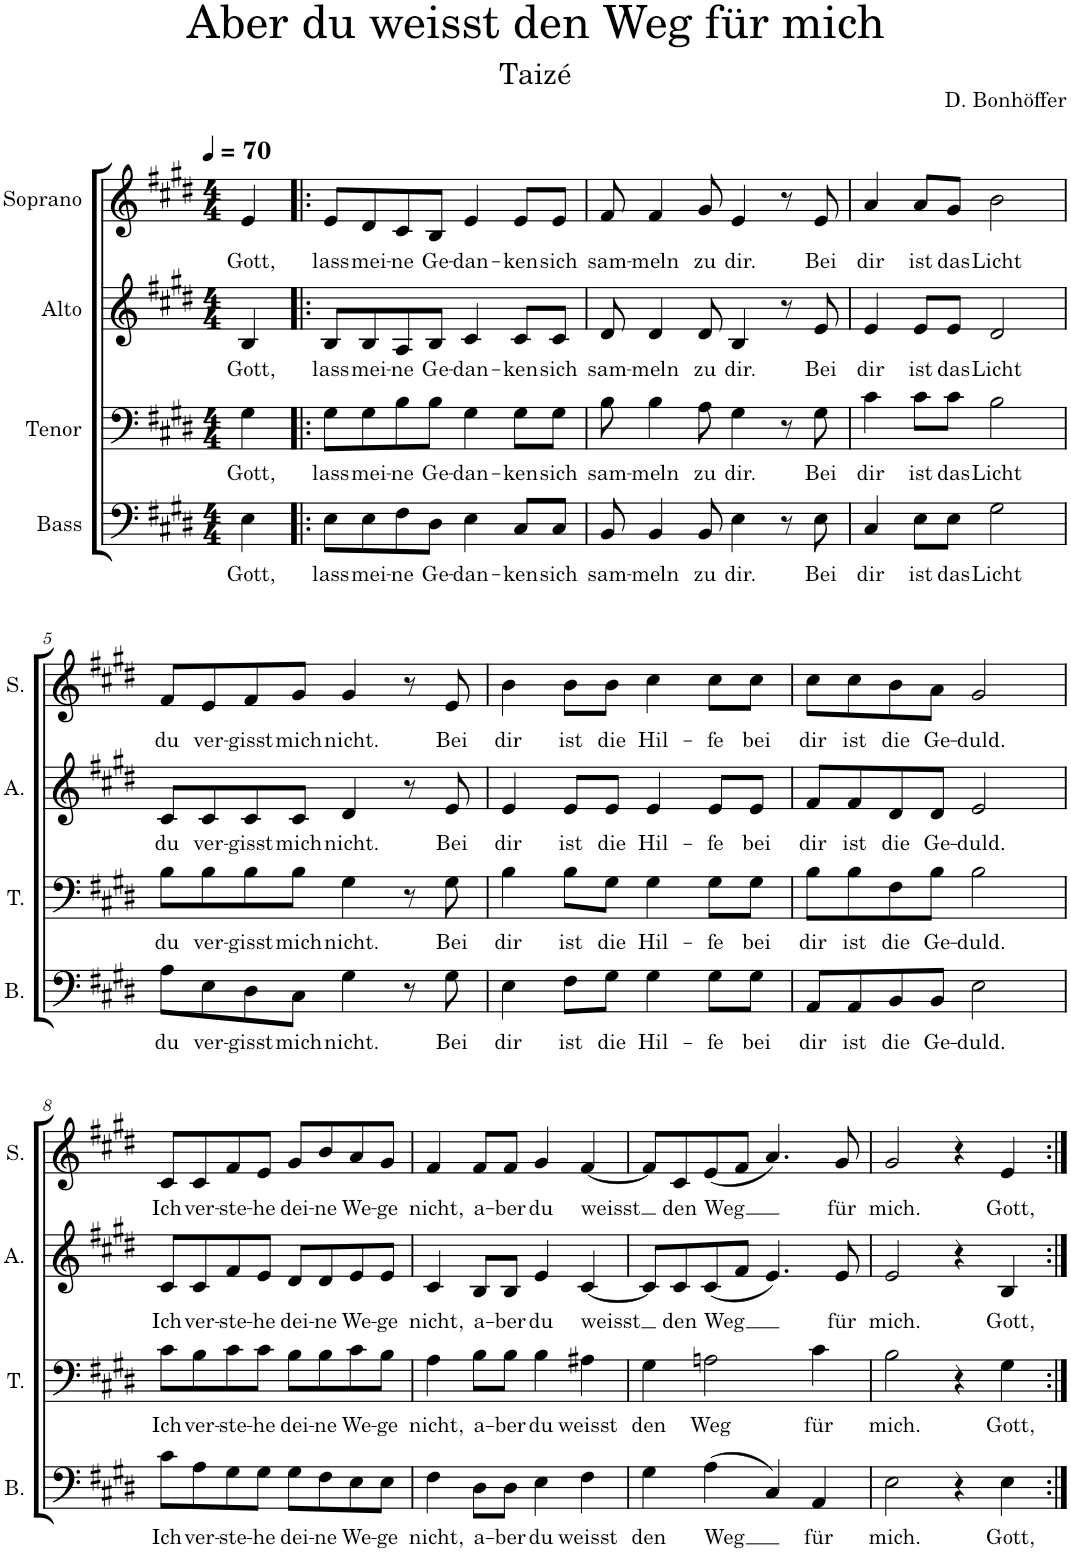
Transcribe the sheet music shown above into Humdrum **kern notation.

**kern	**text	**kern	**text	**kern	**text	**kern	**text
*part4	*part4	*part3	*part3	*part2	*part2	*part1	*part1
*staff4	*staff4	*staff3	*staff3	*staff2	*staff2	*staff1	*staff1
*I"Bass	*	*I"Tenor	*	*I"Alto	*	*I"Soprano	*
*I'B.	*	*I'T.	*	*I'A.	*	*I'S.	*
*clefF4	*	*clefF4	*	*clefG2	*	*clefG2	*
*k[f#c#g#d#]	*	*k[f#c#g#d#]	*	*k[f#c#g#d#]	*	*k[f#c#g#d#]	*
*M4/4	*	*M4/4	*	*M4/4	*	*M4/4	*
*MM70	*	*MM70	*	*MM70	*	*MM70	*
=1	=1	=1	=1	=1	=1	=1	=1
!	!LO:LY:b	!	!LO:LY:b	!	!LO:LY:b	!	!LO:LY:b
4E\	Gott,	4G#\	Gott,	4B/	Gott,	4e/	Gott,
=2!|:	=2!|:	=2!|:	=2!|:	=2!|:	=2!|:	=2!|:	=2!|:
!	!LO:LY:b	!	!LO:LY:b	!	!LO:LY:b	!	!LO:LY:b
8E\L	lass	8G#\L	lass	8B/L	lass	8e/L	lass
!	!LO:LY:b	!	!LO:LY:b	!	!LO:LY:b	!	!LO:LY:b
8E\	mei-	8G#\	mei-	8B/	mei-	8d#/	mei-
!	!LO:LY:b	!	!LO:LY:b	!	!LO:LY:b	!	!LO:LY:b
8F#\	-ne	8B\	-ne	8A/	-ne	8c#/	-ne
!	!LO:LY:b	!	!LO:LY:b	!	!LO:LY:b	!	!LO:LY:b
8D#\J	Ge-	8B\J	Ge-	8B/J	Ge-	8B/J	Ge-
!	!LO:LY:b	!	!LO:LY:b	!	!LO:LY:b	!	!LO:LY:b
4E\	-dan-	4G#\	-dan-	4c#/	-dan-	4e/	-dan-
!	!LO:LY:b	!	!LO:LY:b	!	!LO:LY:b	!	!LO:LY:b
8C#/L	-ken	8G#\L	-ken	8c#/L	-ken	8e/L	-ken
!	!LO:LY:b	!	!LO:LY:b	!	!LO:LY:b	!	!LO:LY:b
8C#/J	sich	8G#\J	sich	8c#/J	sich	8e/J	sich
=3	=3	=3	=3	=3	=3	=3	=3
!	!LO:LY:b	!	!LO:LY:b	!	!LO:LY:b	!	!LO:LY:b
8BB/	sam-	8B\	sam-	8d#/	sam-	8f#/	sam-
!	!LO:LY:b	!	!LO:LY:b	!	!LO:LY:b	!	!LO:LY:b
4BB/	-meln	4B\	-meln	4d#/	-meln	4f#/	-meln
!	!LO:LY:b	!	!LO:LY:b	!	!LO:LY:b	!	!LO:LY:b
8BB/	zu	8A\	zu	8d#/	zu	8g#/	zu
!	!LO:LY:b	!	!LO:LY:b	!	!LO:LY:b	!	!LO:LY:b
4E\	dir.	4G#\	dir.	4B/	dir.	4e/	dir.
8r	.	8r	.	8r	.	8r	.
!	!LO:LY:b	!	!LO:LY:b	!	!LO:LY:b	!	!LO:LY:b
8E\	Bei	8G#\	Bei	8e/	Bei	8e/	Bei
=4	=4	=4	=4	=4	=4	=4	=4
!	!LO:LY:b	!	!LO:LY:b	!	!LO:LY:b	!	!LO:LY:b
4C#/	dir	4c#\	dir	4e/	dir	4a/	dir
!	!LO:LY:b	!	!LO:LY:b	!	!LO:LY:b	!	!LO:LY:b
8E\L	ist	8c#\L	ist	8e/L	ist	8a/L	ist
!	!LO:LY:b	!	!LO:LY:b	!	!LO:LY:b	!	!LO:LY:b
8E\J	das	8c#\J	das	8e/J	das	8g#/J	das
!	!LO:LY:b	!	!LO:LY:b	!	!LO:LY:b	!	!LO:LY:b
2G#\	Licht	2B\	Licht	2d#/	Licht	2b\	Licht
!!LO:LB:g=z
=5	=5	=5	=5	=5	=5	=5	=5
!	!LO:LY:b	!	!LO:LY:b	!	!LO:LY:b	!	!LO:LY:b
8A\L	du	8B\L	du	8c#/L	du	8f#/L	du
!	!LO:LY:b	!	!LO:LY:b	!	!LO:LY:b	!	!LO:LY:b
8E\	ver-	8B\	ver-	8c#/	ver-	8e/	ver-
!	!LO:LY:b	!	!LO:LY:b	!	!LO:LY:b	!	!LO:LY:b
8D#\	-gisst	8B\	-gisst	8c#/	-gisst	8f#/	-gisst
!	!LO:LY:b	!	!LO:LY:b	!	!LO:LY:b	!	!LO:LY:b
8C#\J	mich	8B\J	mich	8c#/J	mich	8g#/J	mich
!	!LO:LY:b	!	!LO:LY:b	!	!LO:LY:b	!	!LO:LY:b
4G#\	nicht.	4G#\	nicht.	4d#/	nicht.	4g#/	nicht.
8r	.	8r	.	8r	.	8r	.
!	!LO:LY:b	!	!LO:LY:b	!	!LO:LY:b	!	!LO:LY:b
8G#\	Bei	8G#\	Bei	8e/	Bei	8e/	Bei
=6	=6	=6	=6	=6	=6	=6	=6
!	!LO:LY:b	!	!LO:LY:b	!	!LO:LY:b	!	!LO:LY:b
4E\	dir	4B\	dir	4e/	dir	4b\	dir
!	!LO:LY:b	!	!LO:LY:b	!	!LO:LY:b	!	!LO:LY:b
8F#\L	ist	8B\L	ist	8e/L	ist	8b\L	ist
!	!LO:LY:b	!	!LO:LY:b	!	!LO:LY:b	!	!LO:LY:b
8G#\J	die	8G#\J	die	8e/J	die	8b\J	die
!	!LO:LY:b	!	!LO:LY:b	!	!LO:LY:b	!	!LO:LY:b
4G#\	Hil-	4G#\	Hil-	4e/	Hil-	4cc#\	Hil-
!	!LO:LY:b	!	!LO:LY:b	!	!LO:LY:b	!	!LO:LY:b
8G#\L	-fe	8G#\L	-fe	8e/L	-fe	8cc#\L	-fe
!	!LO:LY:b	!	!LO:LY:b	!	!LO:LY:b	!	!LO:LY:b
8G#\J	bei	8G#\J	bei	8e/J	bei	8cc#\J	bei
=7	=7	=7	=7	=7	=7	=7	=7
!	!LO:LY:b	!	!LO:LY:b	!	!LO:LY:b	!	!LO:LY:b
8AA/L	dir	8B\L	dir	8f#/L	dir	8cc#\L	dir
!	!LO:LY:b	!	!LO:LY:b	!	!LO:LY:b	!	!LO:LY:b
8AA/	ist	8B\	ist	8f#/	ist	8cc#\	ist
!	!LO:LY:b	!	!LO:LY:b	!	!LO:LY:b	!	!LO:LY:b
8BB/	die	8F#\	die	8d#/	die	8b\	die
!	!LO:LY:b	!	!LO:LY:b	!	!LO:LY:b	!	!LO:LY:b
8BB/J	Ge-	8B\J	Ge-	8d#/J	Ge-	8a\J	Ge-
!	!LO:LY:b	!	!LO:LY:b	!	!LO:LY:b	!	!LO:LY:b
2E\	-duld.	2B\	-duld.	2e/	-duld.	2g#/	-duld.
!!LO:LB:g=z
=8	=8	=8	=8	=8	=8	=8	=8
!	!LO:LY:b	!	!LO:LY:b	!	!LO:LY:b	!	!LO:LY:b
8c#\L	Ich	8c#\L	Ich	8c#/L	Ich	8c#/L	Ich
!	!LO:LY:b	!	!LO:LY:b	!	!LO:LY:b	!	!LO:LY:b
8A\	ver-	8B\	ver-	8c#/	ver-	8c#/	ver-
!	!LO:LY:b	!	!LO:LY:b	!	!LO:LY:b	!	!LO:LY:b
8G#\	-ste-	8c#\	-ste-	8f#/	-ste-	8f#/	-ste-
!	!LO:LY:b	!	!LO:LY:b	!	!LO:LY:b	!	!LO:LY:b
8G#\J	-he	8c#\J	-he	8e/J	-he	8e/J	-he
!	!LO:LY:b	!	!LO:LY:b	!	!LO:LY:b	!	!LO:LY:b
8G#\L	dei-	8B\L	dei-	8d#/L	dei-	8g#/L	dei-
!	!LO:LY:b	!	!LO:LY:b	!	!LO:LY:b	!	!LO:LY:b
8F#\	-ne	8B\	-ne	8d#/	-ne	8b/	-ne
!	!LO:LY:b	!	!LO:LY:b	!	!LO:LY:b	!	!LO:LY:b
8E\	We-	8c#\	We-	8e/	We-	8a/	We-
!	!LO:LY:b	!	!LO:LY:b	!	!LO:LY:b	!	!LO:LY:b
8E\J	-ge	8B\J	-ge	8e/J	-ge	8g#/J	-ge
=9	=9	=9	=9	=9	=9	=9	=9
!	!LO:LY:b	!	!LO:LY:b	!	!LO:LY:b	!	!LO:LY:b
4F#\	nicht,	4A\	nicht,	4c#/	nicht,	4f#/	nicht,
!	!LO:LY:b	!	!LO:LY:b	!	!LO:LY:b	!	!LO:LY:b
8D#\L	a-	8B\L	a-	8B/L	a-	8f#/L	a-
!	!LO:LY:b	!	!LO:LY:b	!	!LO:LY:b	!	!LO:LY:b
8D#\J	-ber	8B\J	-ber	8B/J	-ber	8f#/J	-ber
!	!LO:LY:b	!	!LO:LY:b	!	!LO:LY:b	!	!LO:LY:b
4E\	du	4B\	du	4e/	du	4g#/	du
!	!LO:LY:b	!	!LO:LY:b	!	!LO:LY:b	!	!LO:LY:b
4F#\	weisst	4A#X\	weisst	[4c#/	weisst	[4f#/	weisst
=10	=10	=10	=10	=10	=10	=10	=10
!	!LO:LY:b	!	!LO:LY:b	!	!	!	!
4G#\	den	4G#\	den	8c#/L]	.	8f#/L]	.
!	!	!	!	!	!LO:LY:b	!	!LO:LY:b
.	.	.	.	8c#/	den	8c#/	den
!	!LO:LY:b	!	!LO:LY:b	!	!LO:LY:b	!	!LO:LY:b
(4A\	Weg	2An\	Weg	(8c#/	Weg	(8e/	Weg
.	.	.	.	8f#/J	.	8f#/J	.
4C#/)	.	.	.	4.e/)	.	4.a/)	.
!	!LO:LY:b	!	!LO:LY:b	!	!	!	!
4AA/	für	4c#\	für	.	.	.	.
!	!	!	!	!	!LO:LY:b	!	!LO:LY:b
.	.	.	.	8e/	für	8g#/	für
=11	=11	=11	=11	=11	=11	=11	=11
!	!LO:LY:b	!	!LO:LY:b	!	!LO:LY:b	!	!LO:LY:b
2E\	mich.	2B\	mich.	2e/	mich.	2g#/	mich.
4r	.	4r	.	4r	.	4r	.
!	!LO:LY:b	!	!LO:LY:b	!	!LO:LY:b	!	!LO:LY:b
4E\	Gott,	4G#\	Gott,	4B/	Gott,	4e/	Gott,
=:|!	=:|!	=:|!	=:|!	=:|!	=:|!	=:|!	=:|!
*-	*-	*-	*-	*-	*-	*-	*-
